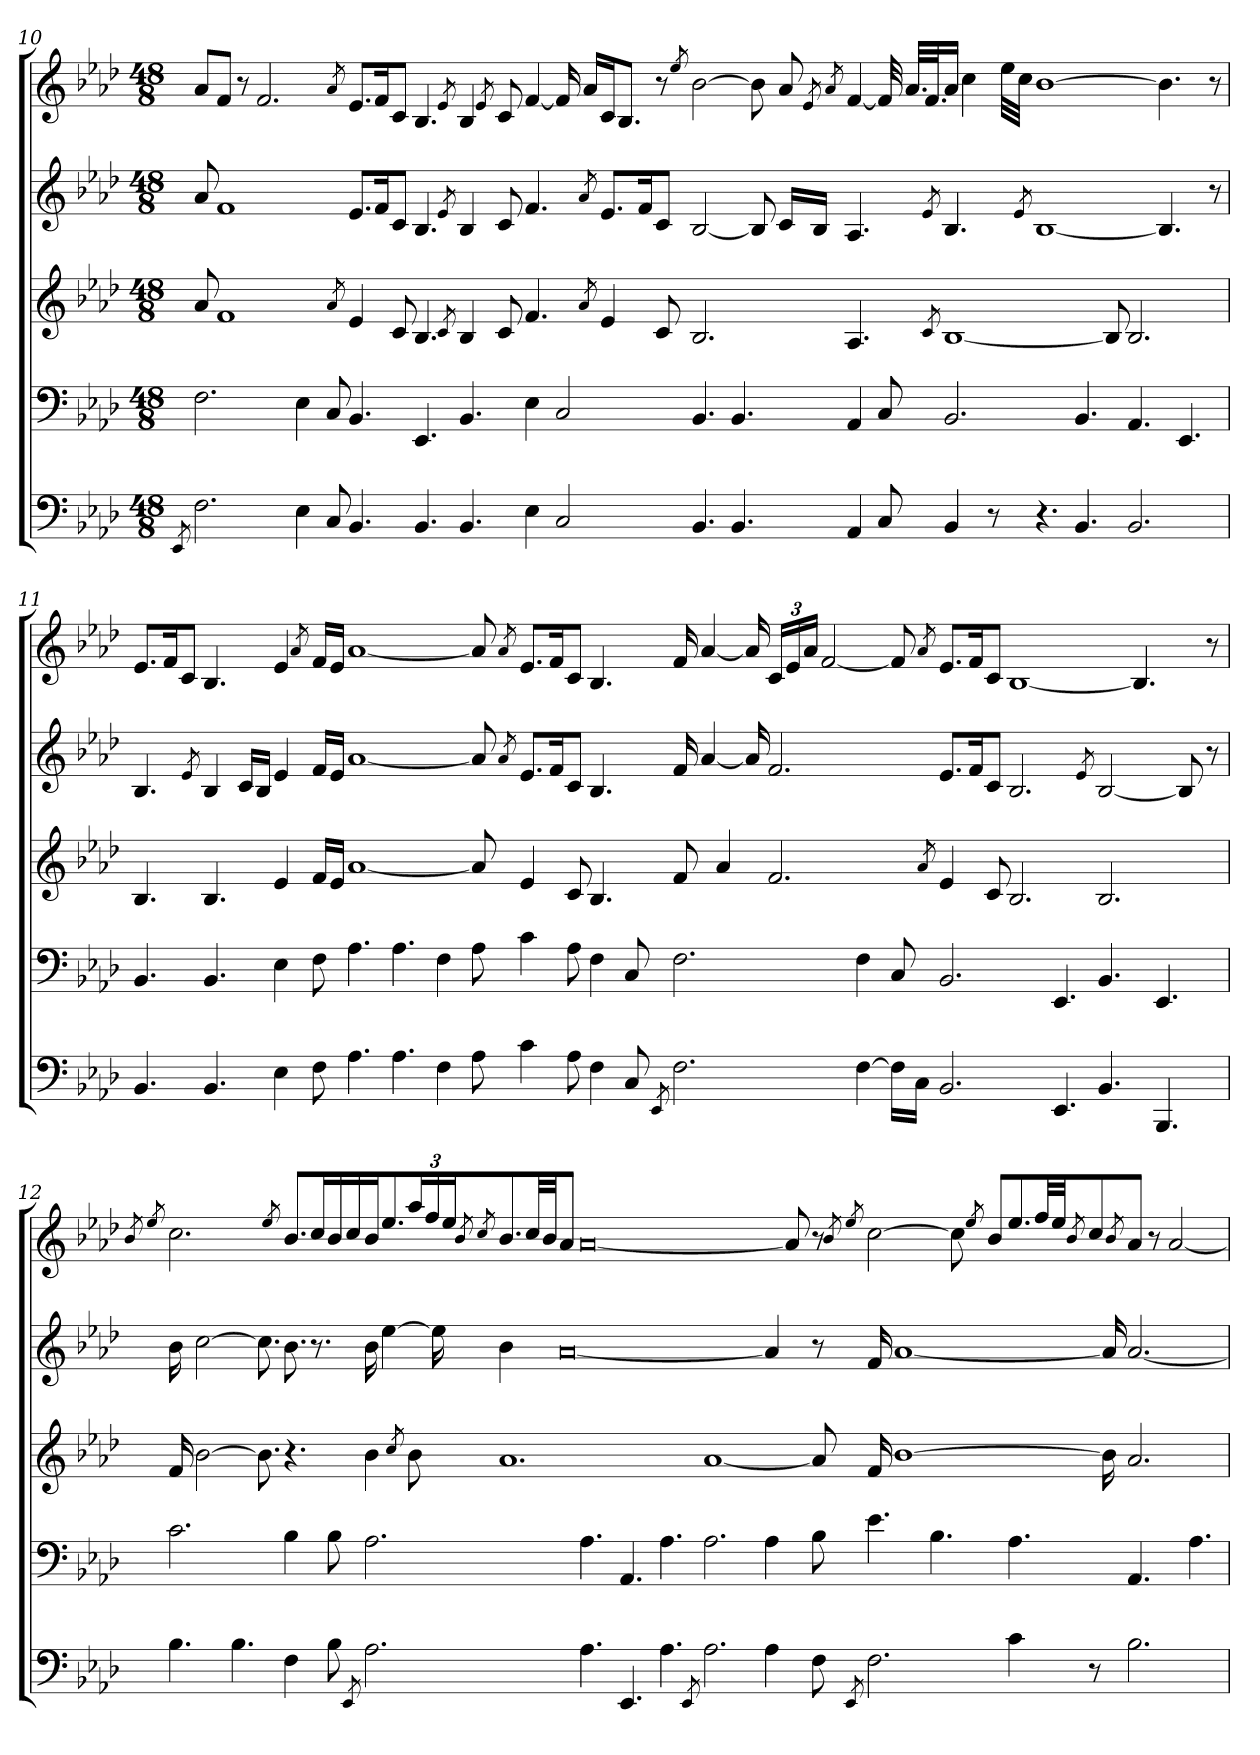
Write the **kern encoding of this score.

**kern	**kern	**kern	**kern	**kern
*part5	*part4	*part3	*part2	*part1
*staff5	*staff4	*staff3	*staff2	*staff1
*clefF4	*clefF4	*clefG2	*clefG2	*clefG2
*k[b-e-a-d-]	*k[b-e-a-d-]	*k[b-e-a-d-]	*k[b-e-a-d-]	*k[b-e-a-d-]
*M48/8	*M48/8	*M48/8	*M48/8	*M48/8
=10	=10	=10	=10	=10
8qEE-	.	.	.	.
2.F	2.F	8a-	8a-	8a-/L
.	.	1f	1f	8f/J
.	.	.	.	8r
.	.	.	.	2.f
4E-	4E-	.	.	.
8C	8C	.	.	.
.	.	8qa-	.	8qa-
4.BB-	4.BB-	4e-	8.e-/L	8.e-/L
.	.	.	16f/K	16f/K
.	.	8c	8c/J	8c/J
4.BB-	4.EE-	4.B-	4.B-	4.B-
.	.	8qc	8qe-	8qe-
4.BB-	4.BB-	4B-	4B-	4B-
.	.	.	.	8qe-
.	.	8c	8c	8c
4E-	4E-	4.f	4.f	[4f
2C	2C	.	.	16f]
.	.	.	.	16a-/LL
.	.	8qa-	8qa-	.
.	.	4e-	8.e-/L	16c/J
.	.	.	.	8.B-/J
.	.	.	16f/K	.
.	.	8c	8c/J	8r
.	.	.	.	8qee-
4.BB-	4.BB-	2.B-	[2B-	[2b-
4.BB-	4.BB-	.	.	.
.	.	.	8B-]	8b-]
.	.	.	16c/LL	8a-
.	.	.	16B-/JJ	.
.	.	.	.	8qe-
.	.	.	.	8qa-
4AA-	4AA-	4.A-	4.A-	[4f
8C	8C	.	.	32f]
.	.	.	.	32.a-/LLL
.	.	.	.	32.f/J
.	.	8qc	8qe-	.
4BB-	2.BB-	[1B-	4.B-	16a-/JJ
.	.	.	.	4cc
8r	.	.	.	.
.	.	.	.	32ee-\LLL
.	.	.	.	32cc\JJJ
.	.	.	8qe-	.
4.r	.	.	[1B-	[1b-
4.BB-	4.BB-	.	.	.
.	.	8B-]	.	.
2.BB-	4.AA-	2.B-	.	.
.	.	.	4.B-]	4.b-]
.	4.EE-	.	.	.
.	.	.	8r	8r
=11	=11	=11	=11	=11
4.BB-	4.BB-	4.B-	4.B-	8.e-/L
.	.	.	.	16f/K
.	.	.	.	8c/J
.	.	.	8qe-	.
4.BB-	4.BB-	4.B-	4B-	4.B-
.	.	.	16c/LL	.
.	.	.	16B-/JJ	.
4E-	4E-	4e-	4e-	4e-
.	.	.	.	8qa-
8F	8F	16f/LL	16f/LL	16f/LL
.	.	16e-/JJ	16e-/JJ	16e-/JJ
4.A-	4.A-	[1a-	[1a-	[1a-
4.A-	4.A-	.	.	.
4F	4F	.	.	.
8A-	8A-	8a-]	8a-]	8a-]
.	.	.	8qa-	8qa-
4c	4c	4e-	8.e-/L	8.e-/L
.	.	.	16f/K	16f/K
8A-	8A-	8c	8c/J	8c/J
4F	4F	4.B-	4.B-	4.B-
8C	8C	.	.	.
8qEE-	.	.	.	.
2.F	2.F	8f	16f	16f
.	.	.	[4a-	[4a-
.	.	4a-	.	.
.	.	.	16a-]	16a-]
.	.	2.f	2.f	24c/LL
.	.	.	.	24e-/
.	.	.	.	24a-/JJ
.	.	.	.	[2f
[4F	4F	.	.	.
16F\LL]	8C	.	.	8f]
16C\JJ	.	.	.	.
.	.	8qa-	.	8qa-
2.BB-	2.BB-	4e-	8.e-/L	8.e-/L
.	.	.	16f/K	16f/K
.	.	8c	8c/J	8c/J
.	.	2.B-	2.B-	[1B-
4.EE-	4.EE-	.	.	.
.	.	.	8qe-	.
4.BB-	4.BB-	2.B-	[2B-	.
.	.	.	.	4.B-]
4.BBB-	4.EE-	.	.	.
.	.	.	8B-]	.
.	.	.	8r	8r
=12	=12	=12	=12	=12
.	.	.	.	8qb-
.	.	.	.	8qee-
4.B-	2.c	16f	16b-	2.cc
.	.	[2b-	[2cc	.
4.B-	.	.	.	.
.	.	8.b-]	8.cc]	.
.	.	.	.	8qee-
4F	4B-	4.r	8.b-	8.b-/L
.	.	.	8.r	16cc/L
8B-	8B-	.	.	16b-/
.	.	.	.	16cc/
8qEE-	.	.	.	.
2.A-	2.A-	4b-	16b-	16b-/J
.	.	.	[4ee-	8.ee-/
.	.	8qcc	.	.
.	.	8b-	.	24aa-/L
.	.	.	.	24ff/
.	.	.	16ee-]	.
.	.	.	.	24ee-/J
.	.	.	.	8qb-/
.	.	.	.	8qcc/
.	.	1.a-	4b-	8.b-/
.	.	.	.	32cc/LL
.	.	.	.	32b-/JJ
.	.	.	[0a-	8a-/J
4.A-	4.A-	.	.	[0a-
4.EE-	4.AA-	.	.	.
4.A-	4.A-	.	.	.
8qEE-	.	.	.	.
2.A-	2.A-	[1a-	.	.
4A-	4A-	.	4a-]	.
.	.	.	.	8a-]
8F	8B-	8a-]	8r	8r
.	.	.	.	8qb-
8qEE-	.	.	.	8qee-
2.F	4.e-	16f	16f	[2cc
.	.	[1b-	[1a-	.
.	4.B-	.	.	.
.	.	.	.	8cc]
.	.	.	.	8qee-
.	.	.	.	8b-/L
4c	4.A-	.	.	8.ee-/
.	.	.	.	32ff/LL
.	.	.	.	32ee-/JJ
.	.	.	.	8qb-/
8r	.	.	.	8cc/
.	.	16b-]	16a-]	.
.	.	.	.	8qb-/
2.B-	4.AA-	2.a-	[2.a-	8a-/J
.	.	.	.	8r
.	.	.	.	[2a-
.	4.A-	.	.	.
=	=	=	=	=
*-	*-	*-	*-	*-
